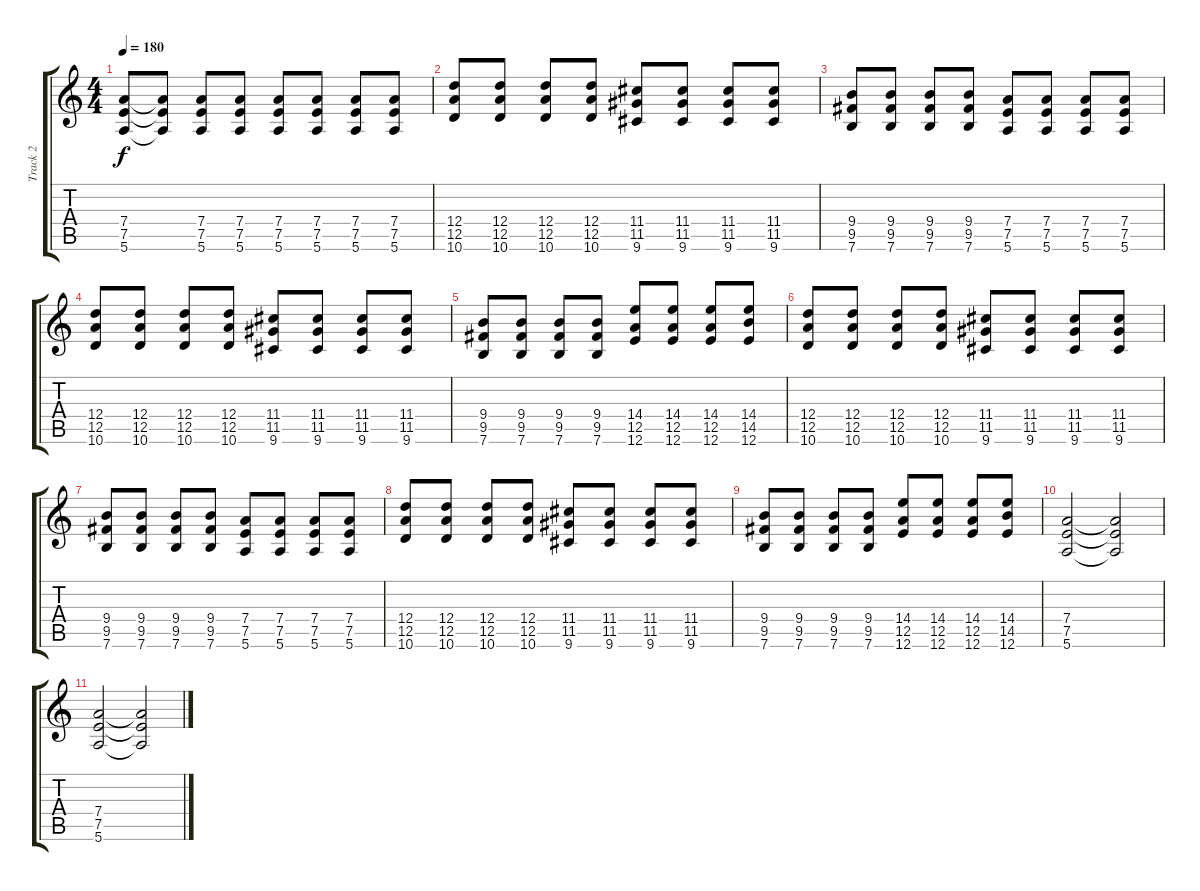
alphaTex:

\track ("Track 2" "Track 2") {instrument distortionguitar}
\staff {score tabs}
\tuning (E4 B3 G3 D3 A2 E2) {hide}
\ts (4 4)
\tempo 180
\clef g2
\ks c
(7.4 7.5 5.6).8{dy f} (7.4{t} 7.5{t} 5.6{t}).8 (7.4 7.5 5.6).8 (7.4 7.5 5.6).8 (7.4 7.5 5.6).8 (7.4 7.5 5.6).8 (7.4 7.5 5.6).8 (7.4 7.5 5.6).8 |
(12.4 12.5 10.6).8 (12.4 12.5 10.6).8 (12.4 12.5 10.6).8 (12.4 12.5 10.6).8 (11.4 11.5 9.6).8 (11.4 11.5 9.6).8 (11.4 11.5 9.6).8 (11.4 11.5 9.6).8 |
(9.4 9.5 7.6).8 (9.4 9.5 7.6).8 (9.4 9.5 7.6).8 (9.4 9.5 7.6).8 (7.4 7.5 5.6).8 (7.4 7.5 5.6).8 (7.4 7.5 5.6).8 (7.4 7.5 5.6).8 |
(12.4 12.5 10.6).8 (12.4 12.5 10.6).8 (12.4 12.5 10.6).8 (12.4 12.5 10.6).8 (11.4 11.5 9.6).8 (11.4 11.5 9.6).8 (11.4 11.5 9.6).8 (11.4 11.5 9.6).8 |
(9.4 9.5 7.6).8 (9.4 9.5 7.6).8 (9.4 9.5 7.6).8 (9.4 9.5 7.6).8 (14.4 12.5 12.6).8 (14.4 12.5 12.6).8 (14.4 12.5 12.6).8 (14.4 14.5 12.6).8 |
(12.4 12.5 10.6).8 (12.4 12.5 10.6).8 (12.4 12.5 10.6).8 (12.4 12.5 10.6).8 (11.4 11.5 9.6).8 (11.4 11.5 9.6).8 (11.4 11.5 9.6).8 (11.4 11.5 9.6).8 |
(9.4 9.5 7.6).8 (9.4 9.5 7.6).8 (9.4 9.5 7.6).8 (9.4 9.5 7.6).8 (7.4 7.5 5.6).8 (7.4 7.5 5.6).8 (7.4 7.5 5.6).8 (7.4 7.5 5.6).8 |
(12.4 12.5 10.6).8 (12.4 12.5 10.6).8 (12.4 12.5 10.6).8 (12.4 12.5 10.6).8 (11.4 11.5 9.6).8 (11.4 11.5 9.6).8 (11.4 11.5 9.6).8 (11.4 11.5 9.6).8 |
(9.4 9.5 7.6).8 (9.4 9.5 7.6).8 (9.4 9.5 7.6).8 (9.4 9.5 7.6).8 (14.4 12.5 12.6).8 (14.4 12.5 12.6).8 (14.4 12.5 12.6).8 (14.4 14.5 12.6).8 |
(7.4 7.5 5.6).2 (7.4{t} 7.5{t} 5.6{t}).2 |
(7.4 7.5 5.6).2 (7.4{t} 7.5{t} 5.6{t}).2
